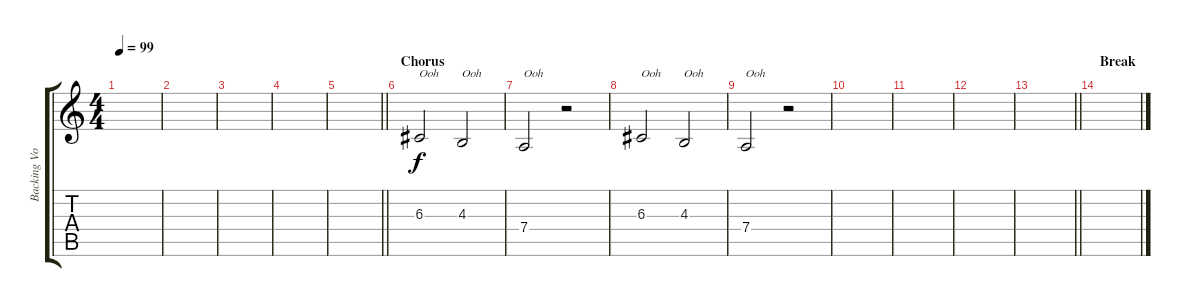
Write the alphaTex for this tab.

\track ("Backing Vocals" "Backing Vo") {instrument trumpet}
\staff {score tabs}
\tuning (E4 B3 G3 D3 A2 E2) {hide}
\ts (4 4)
\tempo 99
\clef g2
\ks c
|
|
|
|
\barLineRight lightlight
|
\section ("" "Chorus")
6.3.2{txt "Ooh"} 4.3.2{txt "Ooh"} |
7.4.2{txt "Ooh"} r.2 |
6.3.2{txt "Ooh"} 4.3.2{txt "Ooh"} |
7.4.2{txt "Ooh"} r.2 |
|
|
|
\barLineRight lightlight
|
\section ("" "Break")
